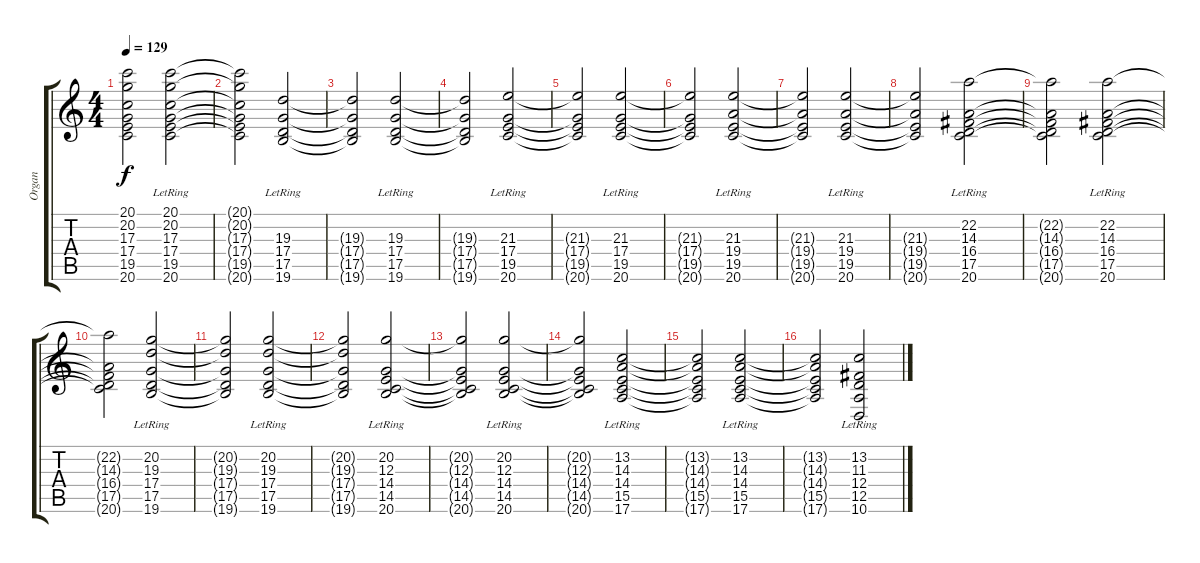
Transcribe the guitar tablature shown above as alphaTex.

\track ("Organ" "Organ") {instrument stringensemble1}
\staff {score tabs}
\tuning (E4 B3 G3 D3 A2 E2) {hide}
\ts (4 4)
\tempo 129
\clef g2
\ks c
(20.1{t} 20.2{t} 17.3{t} 17.4{t} 19.5{t} 20.6{t}).2{dy f} (20.1{lr} 20.2{lr} 17.3{lr} 17.4{lr} 19.5{lr} 20.6{lr}).2 |
(20.1{t} 20.2{t} 17.3{t} 17.4{t} 19.5{t} 20.6{t}).2 (19.3{lr} 17.4{lr} 17.5{lr} 19.6{lr}).2 |
(19.3{t} 17.4{t} 17.5{t} 19.6{t}).2 (19.3{lr} 17.4{lr} 17.5{lr} 19.6{lr}).2 |
(19.3{t} 17.4{t} 17.5{t} 19.6{t}).2 (21.3{lr} 17.4{lr} 19.5{lr} 20.6{lr}).2 |
(21.3{t} 17.4{t} 19.5{t} 20.6{t}).2 (21.3{lr} 17.4{lr} 19.5{lr} 20.6{lr}).2 |
(21.3{t} 17.4{t} 19.5{t} 20.6{t}).2 (21.3{lr} 19.4{lr} 19.5{lr} 20.6{lr}).2 |
(21.3{t} 19.4{t} 19.5{t} 20.6{t}).2 (21.3{lr} 19.4{lr} 19.5{lr} 20.6{lr}).2 |
(21.3{t} 19.4{t} 19.5{t} 20.6{t}).2 (22.2 14.3{lr} 16.4{lr} 17.5{lr} 20.6{lr}).2 |
(22.2{t} 14.3{t} 16.4{t} 17.5{t} 20.6{t}).2 (22.2 14.3{lr} 16.4{lr} 17.5{lr} 20.6{lr}).2 |
(22.2{t} 14.3{t} 16.4{t} 17.5{t} 20.6{t}).2 (20.2{lr} 19.3{lr} 17.4{lr} 17.5{lr} 19.6{lr}).2 |
(20.2{t} 19.3{t} 17.4{t} 17.5{t} 19.6{t}).2 (20.2{lr} 19.3{lr} 17.4{lr} 17.5{lr} 19.6{lr}).2 |
(20.2{t} 19.3{t} 17.4{t} 17.5{t} 19.6{t}).2 (20.2{lr} 12.3{lr} 14.4{lr} 14.5{lr} 20.6{lr}).2 |
(20.2{t} 12.3{t} 14.4{t} 14.5{t} 20.6{t}).2 (20.2{lr} 12.3{lr} 14.4{lr} 14.5{lr} 20.6{lr}).2 |
(20.2{t} 12.3{t} 14.4{t} 14.5{t} 20.6{t}).2 (13.2{lr} 14.3{lr} 14.4{lr} 15.5{lr} 17.6{lr}).2 |
(13.2{t} 14.3{t} 14.4{t} 15.5{t} 17.6{t}).2 (13.2{lr} 14.3{lr} 14.4{lr} 15.5{lr} 17.6{lr}).2 |
(13.2{t} 14.3{t} 14.4{t} 15.5{t} 17.6{t}).2 (13.2{lr} 11.3{lr} 12.4{lr} 12.5{lr} 10.6{lr}).2
